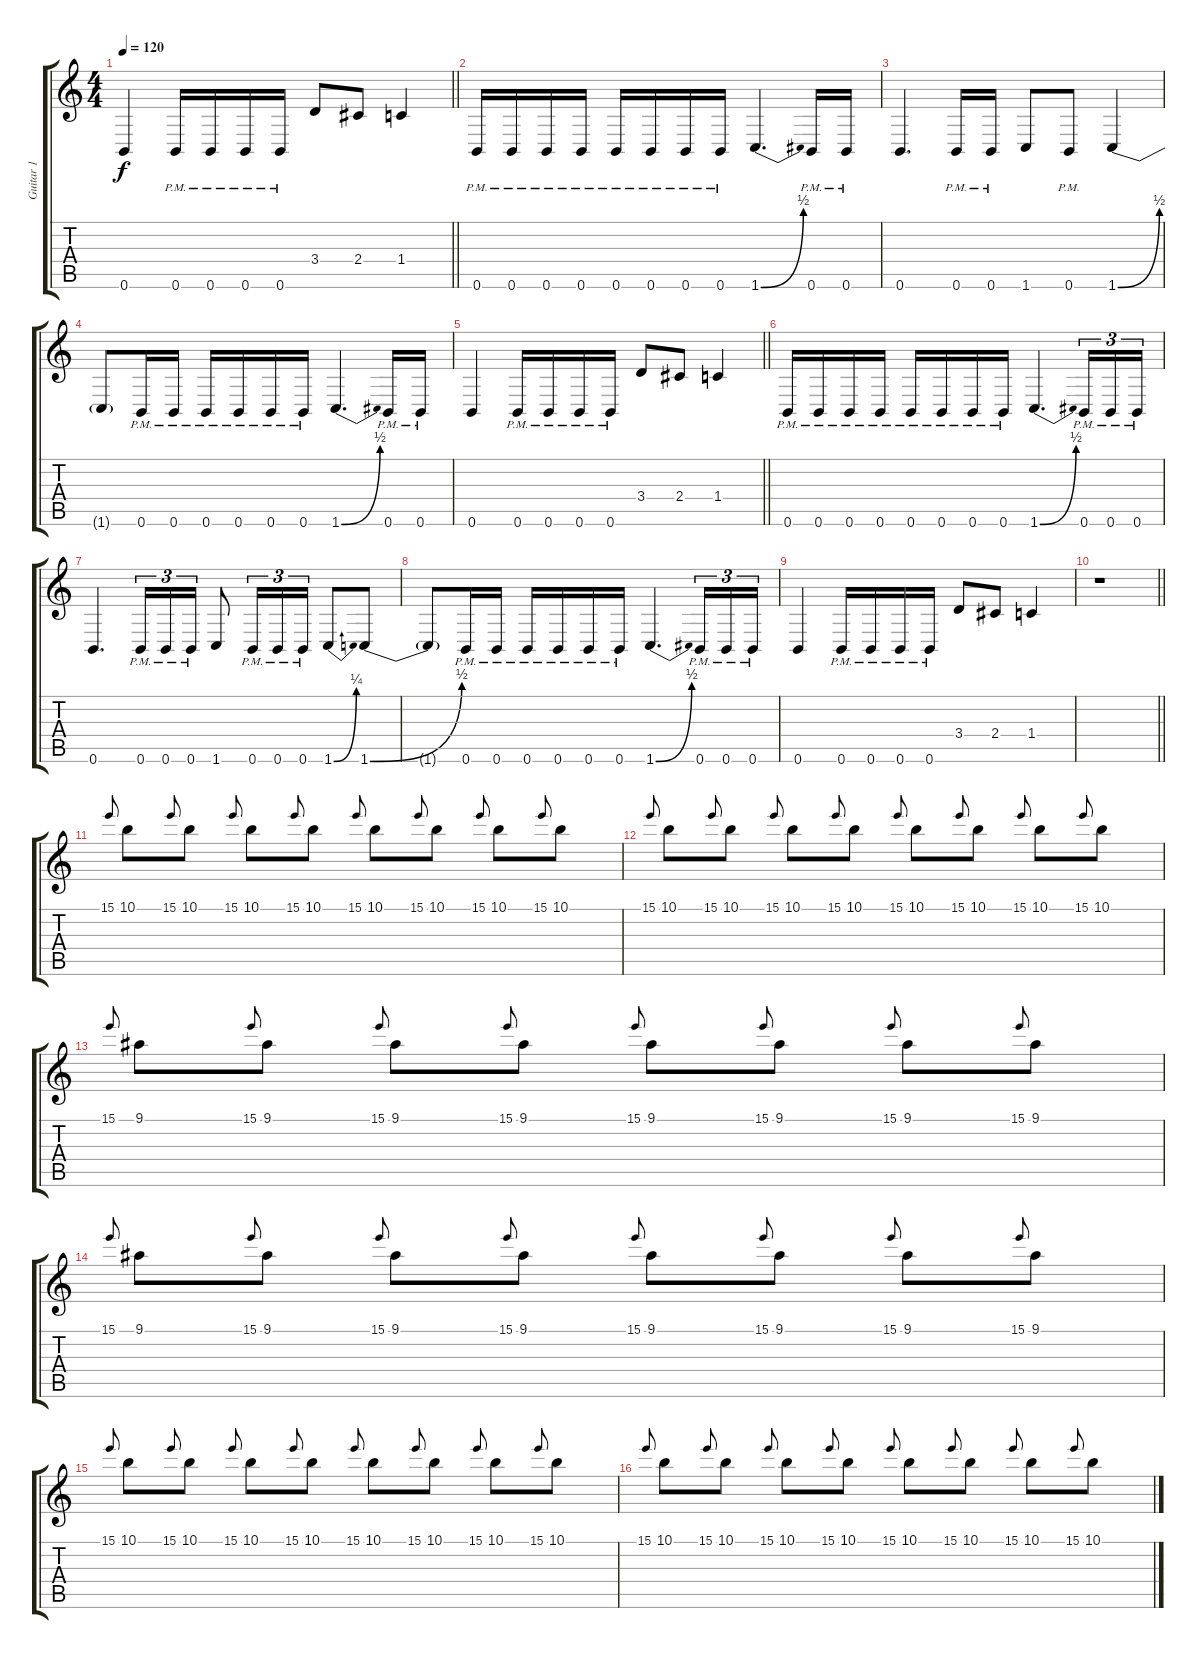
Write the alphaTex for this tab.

\track ("Guitar 1" "Guitar 1") {instrument distortionguitar}
\staff {score tabs}
\tuning (Db4 Ab3 E3 B2 Gb2 B1) {hide}
\ts (4 4)
\tempo 120
\clef g2
\barLineRight lightlight
\ks c
0.6.4{dy f} 0.6{pm}.16 0.6{pm}.16 0.6{pm}.16 0.6{pm}.16 3.4.8 2.4.8 1.4.4 |
0.6{pm}.16 0.6{pm}.16 0.6{pm}.16 0.6{pm}.16 0.6{pm}.16 0.6{pm}.16 0.6{pm}.16 0.6{pm}.16 1.6{be (bend 0 0 60 2)}.4{d} 0.6{pm}.16 0.6{pm}.16 |
0.6.4{d} 0.6{pm}.16 0.6{pm}.16 1.6.8 0.6{pm}.8 1.6{be (bend 0 0 60 2)}.4 |
1.6{t}.8 0.6{pm}.16 0.6{pm}.16 0.6{pm}.16 0.6{pm}.16 0.6{pm}.16 0.6{pm}.16 1.6{be (bend 0 0 60 2)}.4{d} 0.6{pm}.16 0.6{pm}.16 |
\barLineRight lightlight
0.6.4 0.6{pm}.16 0.6{pm}.16 0.6{pm}.16 0.6{pm}.16 3.4.8 2.4.8 1.4.4 |
0.6{pm}.16 0.6{pm}.16 0.6{pm}.16 0.6{pm}.16 0.6{pm}.16 0.6{pm}.16 0.6{pm}.16 0.6{pm}.16 1.6{be (bend 0 0 60 2)}.4{d} 0.6{pm}.16{tu (3 2)} 0.6{pm}.16{tu (3 2)} 0.6{pm}.16{tu (3 2)} |
0.6.4{d} 0.6{pm}.16{tu (3 2)} 0.6{pm}.16{tu (3 2)} 0.6{pm}.16{tu (3 2)} 1.6.8 0.6{pm}.16{tu (3 2)} 0.6{pm}.16{tu (3 2)} 0.6{pm}.16{tu (3 2)} 1.6{be (bend 0 0 60 1)}.8 1.6{be (bend 0 0 60 2)}.8 |
1.6{t}.8 0.6{pm}.16 0.6{pm}.16 0.6{pm}.16 0.6{pm}.16 0.6{pm}.16 0.6{pm}.16 1.6{be (bend 0 0 60 2)}.4{d} 0.6{pm}.16{tu (3 2)} 0.6{pm}.16{tu (3 2)} 0.6{pm}.16{tu (3 2)} |
0.6.4 0.6{pm}.16 0.6{pm}.16 0.6{pm}.16 0.6{pm}.16 3.4.8 2.4.8 1.4.4 |
\barLineRight lightlight
r.1 |
\section ("" "")
15.1.8{gr onbeat} 10.1.8{volume 12 balance 8} 15.1.8{gr onbeat} 10.1.8 15.1.8{gr onbeat} 10.1.8 15.1.8{gr onbeat} 10.1.8 15.1.8{gr onbeat} 10.1.8 15.1.8{gr onbeat} 10.1.8 15.1.8{gr onbeat} 10.1.8 15.1.8{gr onbeat} 10.1.8 |
15.1.8{gr onbeat} 10.1.8 15.1.8{gr onbeat} 10.1.8 15.1.8{gr onbeat} 10.1.8 15.1.8{gr onbeat} 10.1.8 15.1.8{gr onbeat} 10.1.8 15.1.8{gr onbeat} 10.1.8 15.1.8{gr onbeat} 10.1.8 15.1.8{gr onbeat} 10.1.8 |
15.1.8{gr onbeat} 9.1.8 15.1.8{gr onbeat} 9.1.8 15.1.8{gr onbeat} 9.1.8 15.1.8{gr onbeat} 9.1.8 15.1.8{gr onbeat} 9.1.8 15.1.8{gr onbeat} 9.1.8 15.1.8{gr onbeat} 9.1.8 15.1.8{gr onbeat} 9.1.8 |
15.1.8{gr onbeat} 9.1.8 15.1.8{gr onbeat} 9.1.8 15.1.8{gr onbeat} 9.1.8 15.1.8{gr onbeat} 9.1.8 15.1.8{gr onbeat} 9.1.8 15.1.8{gr onbeat} 9.1.8 15.1.8{gr onbeat} 9.1.8 15.1.8{gr onbeat} 9.1.8 |
15.1.8{gr onbeat} 10.1.8 15.1.8{gr onbeat} 10.1.8 15.1.8{gr onbeat} 10.1.8 15.1.8{gr onbeat} 10.1.8 15.1.8{gr onbeat} 10.1.8 15.1.8{gr onbeat} 10.1.8 15.1.8{gr onbeat} 10.1.8 15.1.8{gr onbeat} 10.1.8 |
15.1.8{gr onbeat} 10.1.8 15.1.8{gr onbeat} 10.1.8 15.1.8{gr onbeat} 10.1.8 15.1.8{gr onbeat} 10.1.8 15.1.8{gr onbeat} 10.1.8 15.1.8{gr onbeat} 10.1.8 15.1.8{gr onbeat} 10.1.8 15.1.8{gr onbeat} 10.1.8
